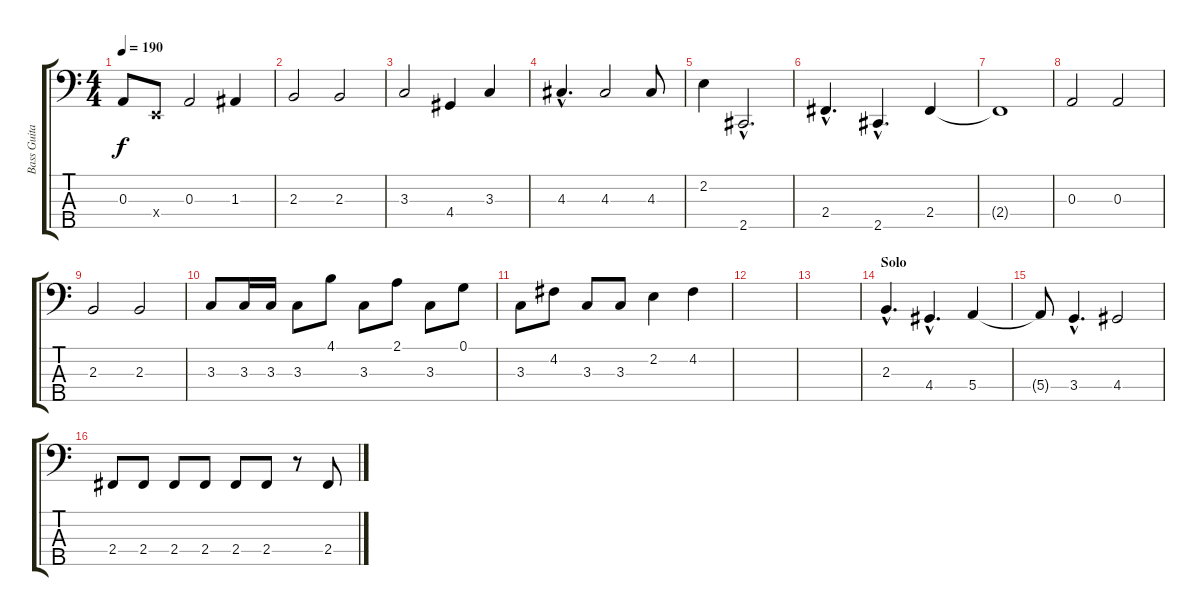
\track ("Bass Guitar" "Bass Guita") {instrument electricbassfinger}
\staff {score tabs}
\tuning (G2 D2 A1 E1 B0) {hide}
\ts (4 4)
\tempo 190
\clef f4
\ks c
0.3.8{dy f} 0.4{x}.8 0.3.2 1.3.4 |
2.3.2 2.3.2 |
3.3.2 4.4.4 3.3.4 |
4.3{hac}.4{d} 4.3.2 4.3.8 |
2.2.4 2.5{hac}.2{d} |
2.4{hac}.4{d} 2.5{hac}.4{d} 2.4.4 |
2.4{t}.1 |
0.3.2 0.3.2 |
2.3.2 2.3.2 |
3.3.8 3.3.16 3.3.16 3.3.8 4.1.8 3.3.8 2.1.8 3.3.8 0.1.8 |
3.3.8 4.2.8 3.3.8 3.3.8 2.2.4 4.2.4 |
|
|
\section ("" "Solo")
2.3{hac}.4{d} 4.4{hac}.4{d} 5.4.4 |
5.4{t}.8 3.4{hac}.4{d} 4.4.2 |
2.4.8 2.4.8 2.4.8 2.4.8 2.4.8 2.4.8 r.8 2.4.8
